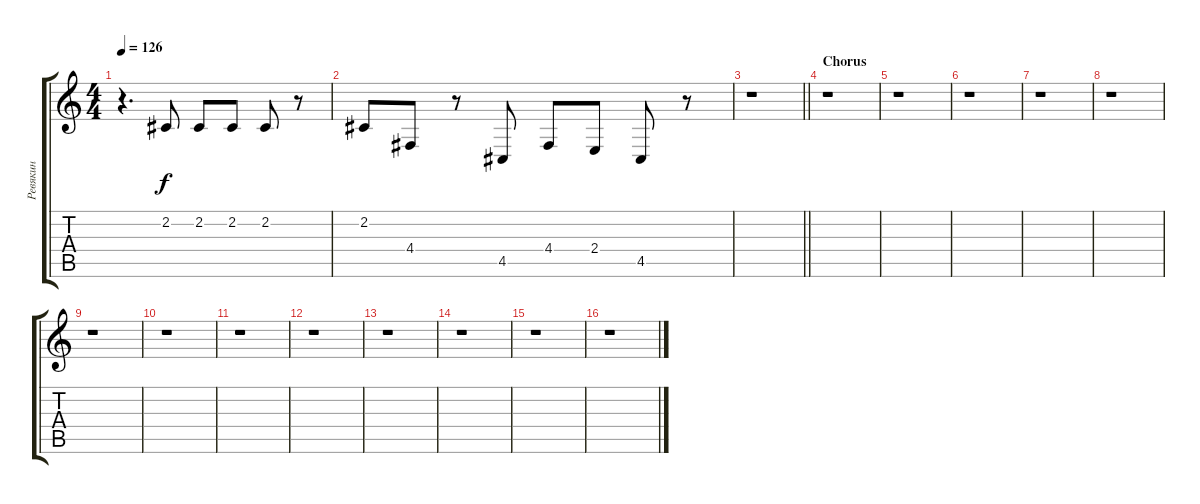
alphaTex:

\track ("Ревякин" "Ревякин") {instrument altosax}
\staff {score tabs}
\tuning (E4 B3 G3 D3 A2 E2) {hide}
\ts (4 4)
\tempo 126
\clef g2
\ks c
r.4{d dy f} 2.2.8 2.2.8 2.2.8 2.2.8 r.8 |
2.2.8 4.4.8 r.8 4.5.8 4.4.8 2.4.8 4.5.8 r.8 |
\barLineRight lightlight
r.1 |
\section ("" "Chorus")
r.1 |
r.1 |
r.1 |
r.1 |
r.1 |
r.1 |
r.1 |
r.1 |
r.1 |
r.1 |
r.1 |
r.1 |
r.1
